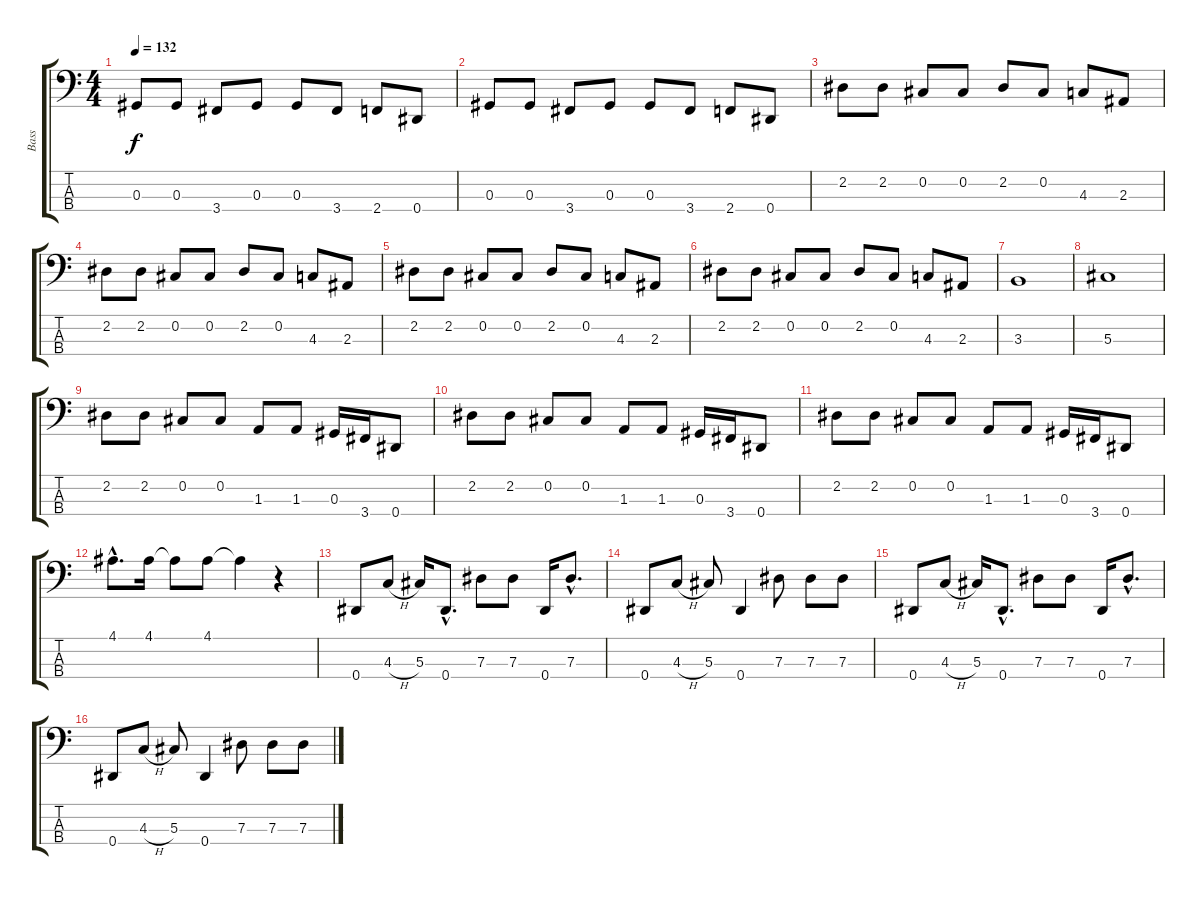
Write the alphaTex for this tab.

\track ("Bass" "Bass") {instrument electricbasspick}
\staff {score tabs}
\tuning (Gb2 Db2 Ab1 Eb1) {hide}
\ts (4 4)
\tempo 132
\clef f4
\ks c
0.3.8{dy f} 0.3.8 3.4.8 0.3.8 0.3.8 3.4.8 2.4.8 0.4.8 |
0.3.8 0.3.8 3.4.8 0.3.8 0.3.8 3.4.8 2.4.8 0.4.8 |
2.2.8 2.2.8 0.2.8 0.2.8 2.2.8 0.2.8 4.3.8 2.3.8 |
2.2.8 2.2.8 0.2.8 0.2.8 2.2.8 0.2.8 4.3.8 2.3.8 |
2.2.8 2.2.8 0.2.8 0.2.8 2.2.8 0.2.8 4.3.8 2.3.8 |
2.2.8 2.2.8 0.2.8 0.2.8 2.2.8 0.2.8 4.3.8 2.3.8 |
3.3.1 |
5.3.1 |
2.2.8 2.2.8 0.2.8 0.2.8 1.3.8 1.3.8 0.3.16 3.4.16 0.4.8 |
2.2.8 2.2.8 0.2.8 0.2.8 1.3.8 1.3.8 0.3.16 3.4.16 0.4.8 |
2.2.8 2.2.8 0.2.8 0.2.8 1.3.8 1.3.8 0.3.16 3.4.16 0.4.8 |
4.1{hac}.8{d} 4.1.16 4.1{t}.8 4.1.8 4.1{t}.4 r.4 |
0.4.8 4.3{h}.8 5.3.16 0.4{hac}.8{d} 7.3.8 7.3.8 0.4.16 7.3{hac}.8{d} |
0.4.8 4.3{h}.8 5.3.8 0.4.4 7.3.8 7.3.8 7.3.8 |
0.4.8 4.3{h}.8 5.3.16 0.4{hac}.8{d} 7.3.8 7.3.8 0.4.16 7.3{hac}.8{d} |
0.4.8 4.3{h}.8 5.3.8 0.4.4 7.3.8 7.3.8 7.3.8
